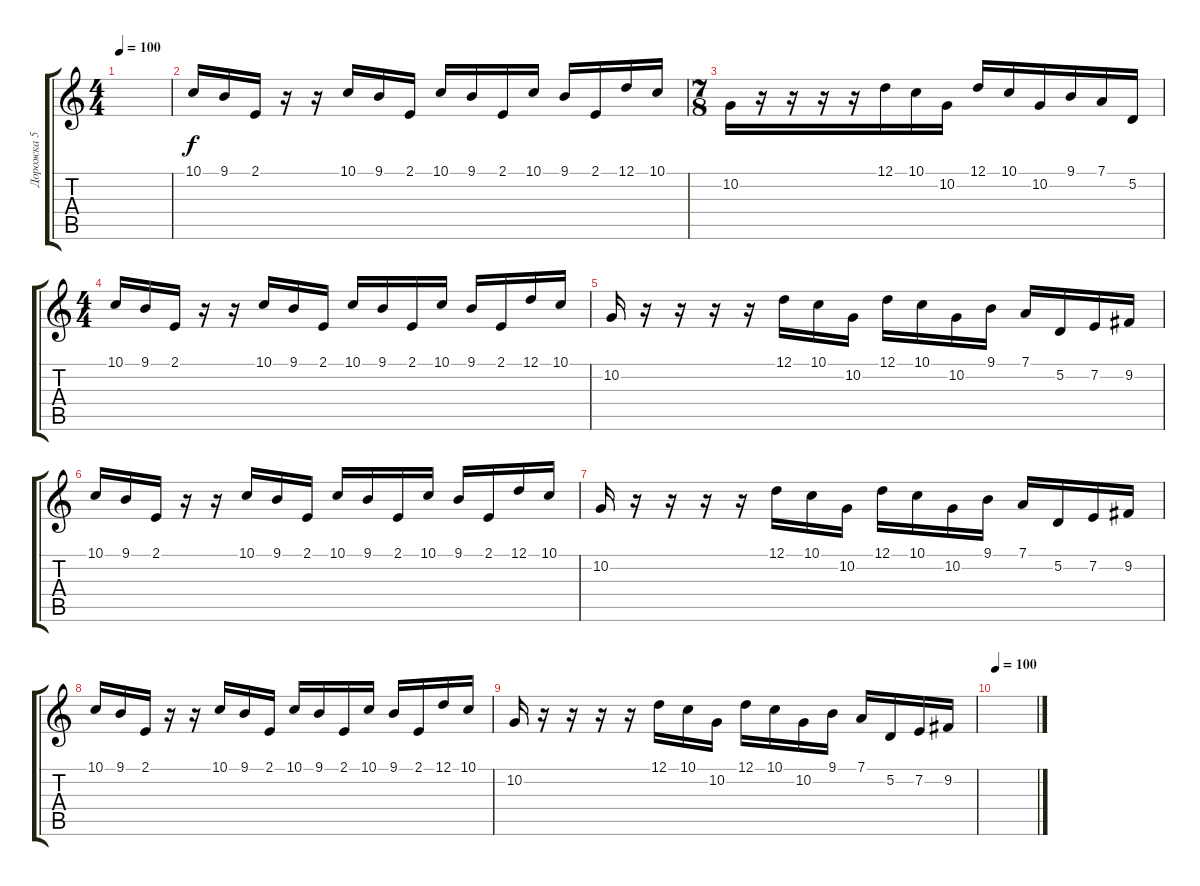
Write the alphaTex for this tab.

\track ("Дорожка 5" "Дорожка 5") {instrument fx7echoes}
\staff {score tabs}
\tuning (D4 A3 F3 C3 G2 D2) {hide}
\ts (4 4)
\tempo 100
\clef g2
\ks c
|
10.1.16 9.1.16 2.1.16 r.16 r.16 10.1.16 9.1.16 2.1.16 10.1.16 9.1.16 2.1.16 10.1.16 9.1.16 2.1.16 12.1.16 10.1.16 |
\ts (7 8)
10.2.16 r.16 r.16 r.16 r.16 12.1.16 10.1.16 10.2.16 12.1.16 10.1.16 10.2.16 9.1.16 7.1.16 5.2.16 |
\ts (4 4)
10.1.16 9.1.16 2.1.16 r.16 r.16 10.1.16 9.1.16 2.1.16 10.1.16 9.1.16 2.1.16 10.1.16 9.1.16 2.1.16 12.1.16 10.1.16 |
10.2.16 r.16 r.16 r.16 r.16 12.1.16 10.1.16 10.2.16 12.1.16 10.1.16 10.2.16 9.1.16 7.1.16 5.2.16 7.2.16 9.2.16 |
10.1.16 9.1.16 2.1.16 r.16 r.16 10.1.16 9.1.16 2.1.16 10.1.16 9.1.16 2.1.16 10.1.16 9.1.16 2.1.16 12.1.16 10.1.16 |
10.2.16 r.16 r.16 r.16 r.16 12.1.16 10.1.16 10.2.16 12.1.16 10.1.16 10.2.16 9.1.16 7.1.16 5.2.16 7.2.16 9.2.16 |
10.1.16 9.1.16 2.1.16 r.16 r.16 10.1.16 9.1.16 2.1.16 10.1.16 9.1.16 2.1.16 10.1.16 9.1.16 2.1.16 12.1.16 10.1.16 |
10.2.16 r.16 r.16 r.16 r.16 12.1.16 10.1.16 10.2.16 12.1.16 10.1.16 10.2.16 9.1.16 7.1.16 5.2.16 7.2.16 9.2.16 |
\tempo 100
